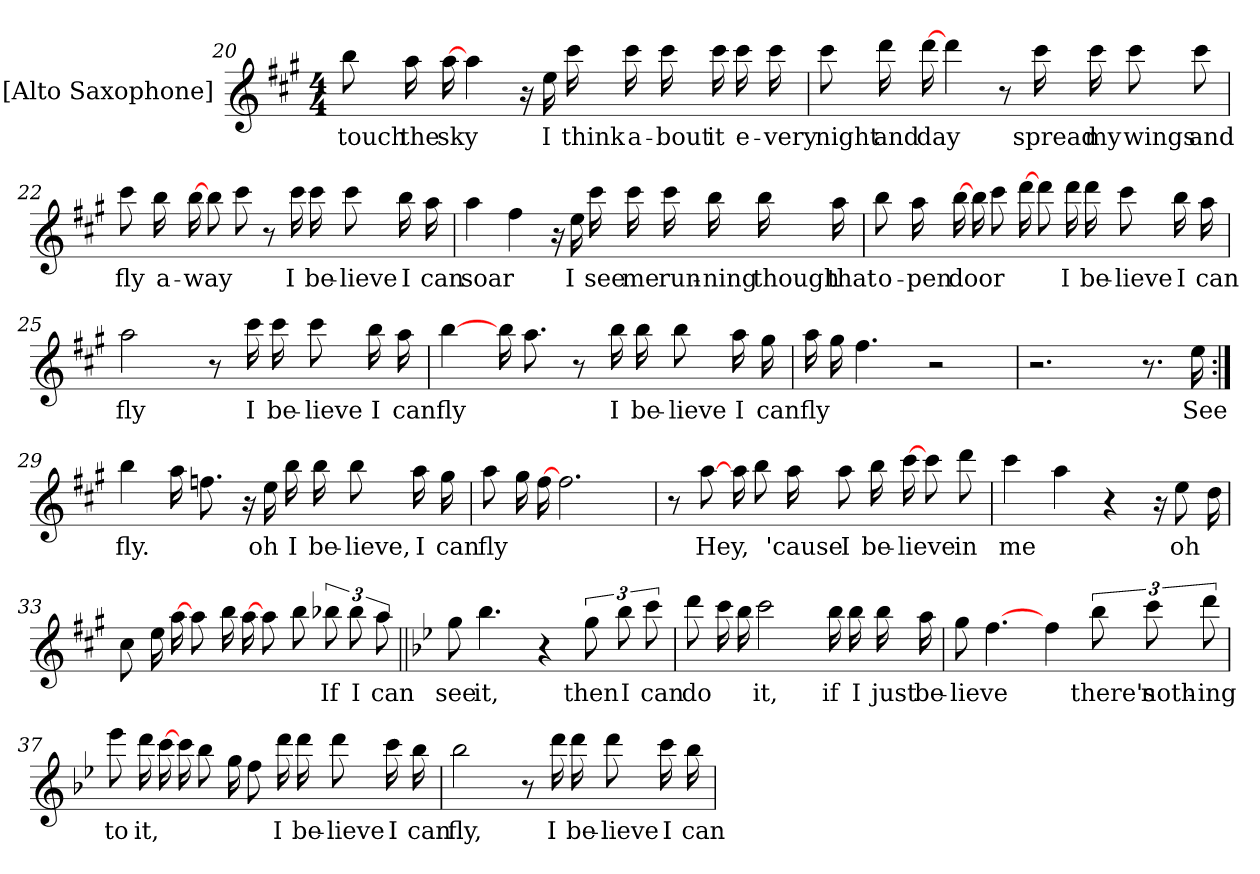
**kern	**text
*part1	*part1
*staff1	*staff1
*I"[Alto Saxophone]	*
*I'A Sax	*
*clefG2	*
*ITrd5c9	*
*k[]	*
*C:	*
*M4/4	*
=20	=20
8ddL	-touch
16cc	-the
[16cc	-sky
4cc	.
16r	.
16g	-I
16ee	-think
16ee	-a-
16eeLL	-bout
16ee	-it
16ee	-e-
16ee	-very
!!LO:LB:g=z
=21	=21
8eeL	-night
16ff	-and
[16ff	-day
4ff	.
8r	.
16ee	-spread
16ee	-my
8eeL	-wings
8ee	-and
=22	=22
8eeL	-fly
16dd	-a-
[16dd	-way
8ddL	.
8ee	.
8r	.
16ee	-I
16ee	-be-
8eeL	-lieve
16dd	-I
16cc	-can
=23	=23
4cc	-soar
4a	.
16r	.
16g	-I
16ee	-see
16ee	-me
16eeLL	-run-
16dd	-ning
16dd	-though
16cc	-that
=24	=24
8ddL	-o-
16cc	-pen
[16dd	-door
16ddLL	.
8ee	.
[16ff	.
8ffL	.
16ff	-I
16ff	-be-
8eeL	-lieve
16dd	-I
16cc	-can
!!LO:LB:g=z
=25	=25
2cc	-fly
8r	.
16ee	-I
16ee	-be-
8eeL	-lieve
16dd	-I
16cc	-can
=26	=26
[4dd	-fly
16ddLL	.
8.cc	.
8r	.
16dd	-I
16dd	-be-
8ddL	-lieve
16cc	-I
16b	-can
=27	=27
16ccLL	-fly
16b	.
4.a	.
2r	.
=28	=28
2.r	.
8.r	.
16g	-See
!!LO:LB:g=z
=29:|!	=29:|!
4dd	-fly.
16ccLL	.
8.a-	.
16r	.
16g	-oh
16dd	-I
16dd	-be-
8ddL	-lieve,
16cc	-I
16b	-can
=30	=30
8ccL	-fly
16b	.
[16a	.
2.a	.
=31	=31
8r	.
[8cc	-Hey,
16ccLL	.
8dd	.
16cc	-'cause
8ccL	-I
16dd	-be-
[16ee	-lieve
8eeL	.
8ff	-in
=32	=32
4ee	-me
4cc	.
4r	.
16r	.
8g	-oh
16f	.
=33	=33
8eL	.
16g	.
[16cc	.
8ccL	.
16dd	.
[16cc	.
8ccL	.
8dd	.
12dd-L	-If
12dd-	-I
12cc	-can
=34||	=34||
*k[b-e-a-d-g-]	*
*D-:	*
8b-L	-see
4.dd-	-it,
4r	.
12b-L	-then
12dd-	-I
12ee-	-can
=35	=35
8ffL	-do
16ee-	.
16dd-	.
2ee-	-it,
16dd-LL	-if
16dd-	-I
16dd-	-just
16cc	-be-
=36	=36
8b-L	-lieve
[4.a-	.
4a-	.
12dd-L	-there's
12ee-	-noth-
12ff	-ing
=37	=37
8gg-L	-to
16ff	-it,
[16ee-	.
16ee-LL	.
8dd-	.
16b-	.
8a-L	.
16ff	-I
16ff	-be-
8ffL	-lieve
16ee-	-I
16dd-	-can
=38	=38
2dd-	-fly,
8r	.
16ff	-I
16ff	-be-
8ffL	-lieve
16ee-	-I
16dd-	-can
=	=
*-	*-
